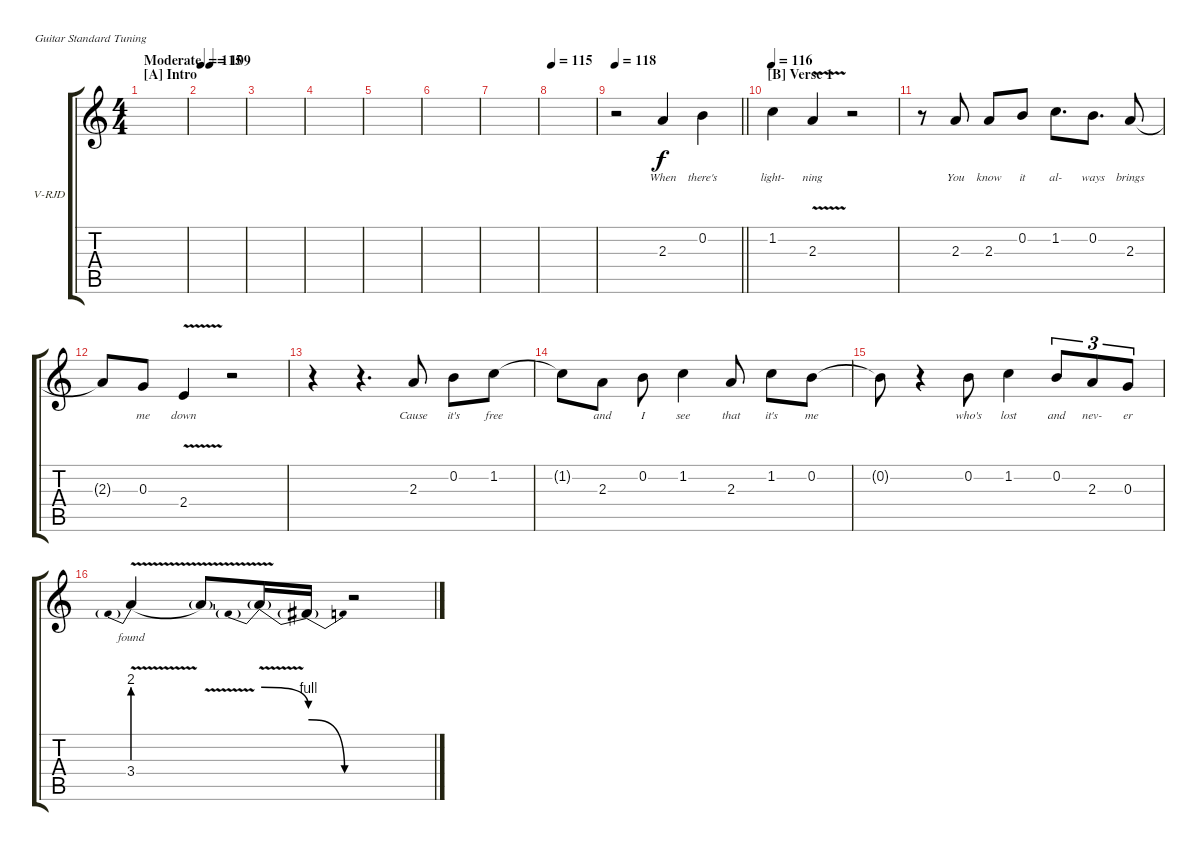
\bracketExtendMode groupsimilarinstruments
\firstSystemTrackNameOrientation horizontal
\otherSystemsTrackNameOrientation horizontal
\track ("Ronnie James Dio" "V-RJD") {instrument electricguitarclean}
\staff {score tabs}
\tuning (E4 B3 G3 D3 A2 E2)
\ts (4 4)
\beaming (8 2 2 2 2)
\section ("A" "Intro")
\tempo (109 "Moderate")
\clef g2
\scale
0.487395
\ks c
|
\tempo 115
\scale
0.256303 |
\scale
0.256303 |
\scale
0.333333 |
\scale
0.333333 |
\scale
0.333333 |
\scale
0.333333 |
\tempo 115
\scale
0.333333 |
\tempo 118
\scale
0.333333
\barLineRight lightlight
r.2 2.3.4{lyrics (0 "When") lyrics (1 "") lyrics (2 "") lyrics (3 "") lyrics (4 "")} 0.2.4{lyrics (0 "there's") lyrics (1 "") lyrics (2 "") lyrics (3 "") lyrics (4 "")} |
\section ("B" "Verse 1")
\tempo 116
\scale
0.333333 1.2.4{lyrics (0 "light-") lyrics (1 "") lyrics (2 "") lyrics (3 "") lyrics (4 "")} 2.3{v}.4{lyrics (0 "ning") lyrics (1 "") lyrics (2 "") lyrics (3 "") lyrics (4 "")} r.2 |
\scale
0.333333 r.8 2.3.8{lyrics (0 "You") lyrics (1 "") lyrics (2 "") lyrics (3 "") lyrics (4 "")} 2.3.8{lyrics (0 "know") lyrics (1 "") lyrics (2 "") lyrics (3 "") lyrics (4 "")} 0.2.8{lyrics (0 "it") lyrics (1 "") lyrics (2 "") lyrics (3 "") lyrics (4 "")} 1.2.8{d lyrics (0 "al-") lyrics (1 "") lyrics (2 "") lyrics (3 "") lyrics (4 "")} 0.2.8{d lyrics (0 "ways") lyrics (1 "") lyrics (2 "") lyrics (3 "") lyrics (4 "")} 2.3.8{lyrics (0 "brings") lyrics (1 "") lyrics (2 "") lyrics (3 "") lyrics (4 "")} |
\scale
0.333333 2.3{t}.8{lyrics (0 "") lyrics (1 "") lyrics (2 "") lyrics (3 "") lyrics (4 "")} 0.3.8{lyrics (0 "me") lyrics (1 "") lyrics (2 "") lyrics (3 "") lyrics (4 "")} 2.4{v}.4{lyrics (0 "down") lyrics (1 "") lyrics (2 "") lyrics (3 "") lyrics (4 "")} r.2 |
\scale
0.333333 r.4 r.4{d} 2.3.8{lyrics (0 "Cause") lyrics (1 "") lyrics (2 "") lyrics (3 "") lyrics (4 "")} 0.2.8{lyrics (0 "it's") lyrics (1 "") lyrics (2 "") lyrics (3 "") lyrics (4 "")} 1.2.8{lyrics (0 "free") lyrics (1 "") lyrics (2 "") lyrics (3 "") lyrics (4 "")} |
\scale
0.333333 1.2{t}.8{lyrics (0 "") lyrics (1 "") lyrics (2 "") lyrics (3 "") lyrics (4 "")} 2.3.8{lyrics (0 "and") lyrics (1 "") lyrics (2 "") lyrics (3 "") lyrics (4 "")} 0.2.8{lyrics (0 "I") lyrics (1 "") lyrics (2 "") lyrics (3 "") lyrics (4 "")} 1.2.4{lyrics (0 "see") lyrics (1 "") lyrics (2 "") lyrics (3 "") lyrics (4 "")} 2.3.8{lyrics (0 "that") lyrics (1 "") lyrics (2 "") lyrics (3 "") lyrics (4 "")} 1.2.8{lyrics (0 "it's") lyrics (1 "") lyrics (2 "") lyrics (3 "") lyrics (4 "")} 0.2.8{lyrics (0 "me") lyrics (1 "") lyrics (2 "") lyrics (3 "") lyrics (4 "")} |
\scale
0.333333 0.2{t}.8{lyrics (0 "") lyrics (1 "") lyrics (2 "") lyrics (3 "") lyrics (4 "")} r.4 0.2.8{lyrics (0 "who's") lyrics (1 "") lyrics (2 "") lyrics (3 "") lyrics (4 "")} 1.2.4{lyrics (0 "lost") lyrics (1 "") lyrics (2 "") lyrics (3 "") lyrics (4 "")} 0.2.8{tu (3 2) lyrics (0 "and") lyrics (1 "") lyrics (2 "") lyrics (3 "") lyrics (4 "")} 2.3.8{tu (3 2) lyrics (0 "nev-") lyrics (1 "") lyrics (2 "") lyrics (3 "") lyrics (4 "")} 0.3.8{tu (3 2) lyrics (0 "er") lyrics (1 "") lyrics (2 "") lyrics (3 "") lyrics (4 "")} |
\scale
0.333333 3.4{be (prebend 0 8 60 8) v}.4{lyrics (0 "found") lyrics (1 "") lyrics (2 "") lyrics (3 "") lyrics (4 "")} 3.4{v t}.8{lyrics (0 "") lyrics (1 "") lyrics (2 "") lyrics (3 "") lyrics (4 "")} 3.4{be (prebendrelease 0 8 9 4) t}.16{lyrics (0 "") lyrics (1 "") lyrics (2 "") lyrics (3 "") lyrics (4 "")} 3.4{be (release 0 2 15 0) t}.16{lyrics (0 "") lyrics (1 "") lyrics (2 "") lyrics (3 "") lyrics (4 "")} r.2
